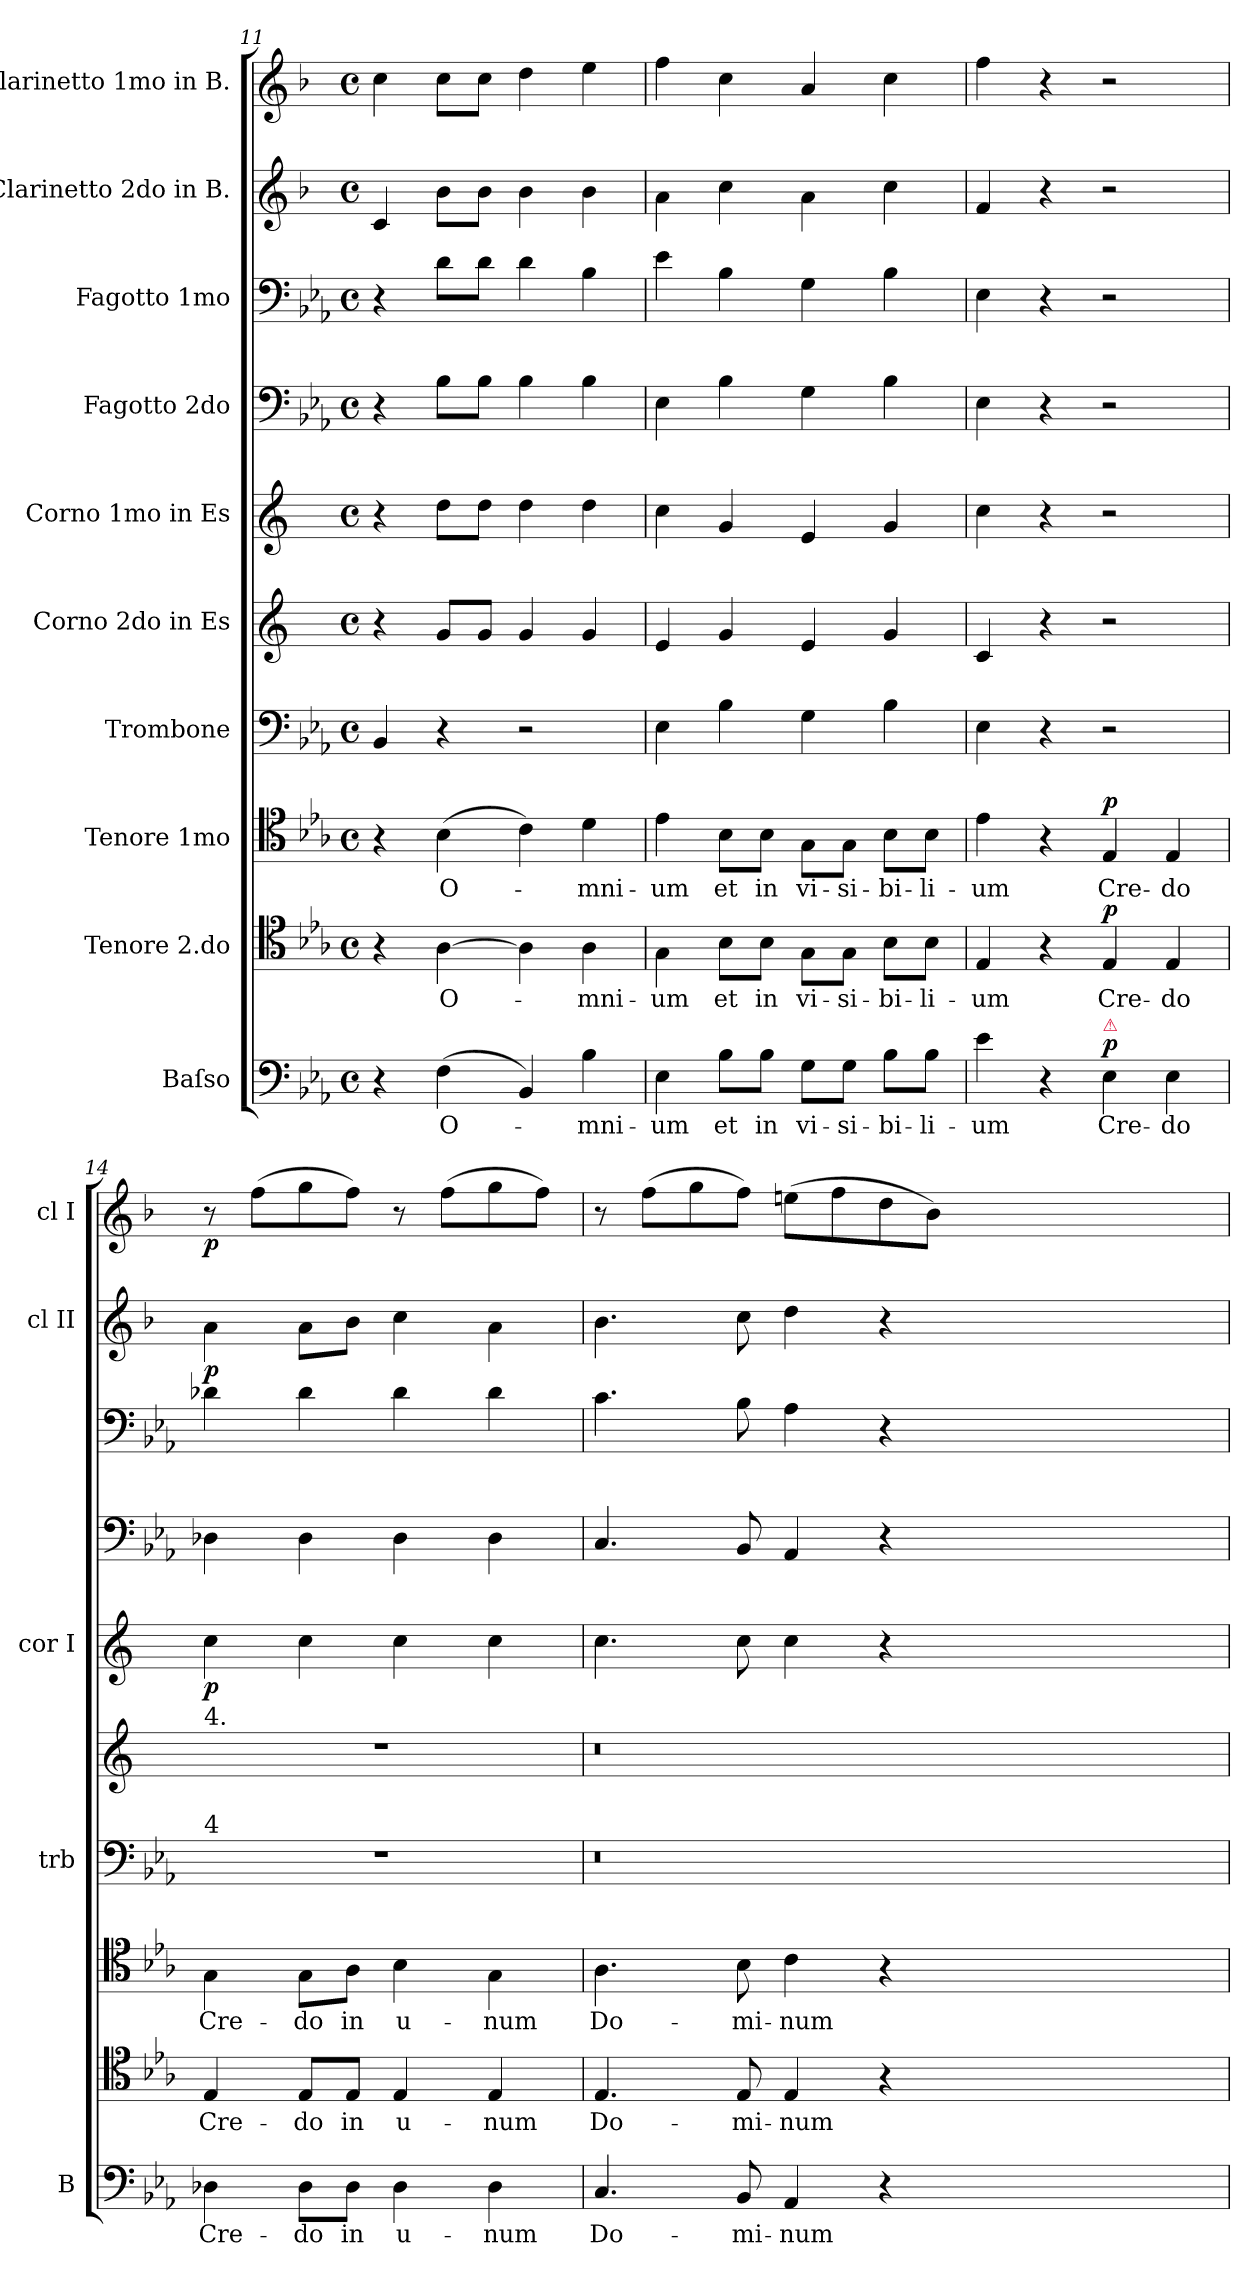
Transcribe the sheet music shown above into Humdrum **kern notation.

**kern	**text	**dynam	**kern	**text	**dynam	**kern	**text	**dynam	**kern	**kern	**kern	**dynam	**kern	**kern	**kern	**dynam	**kern	**dynam
*part10	*part10	*part10	*part9	*part9	*part9	*part8	*part8	*part8	*part7	*part6	*part5	*part5	*part4	*part3	*part2	*part2	*part1	*part1
*staff10	*staff10	*staff10	*staff9	*staff9	*staff9	*staff8	*staff8	*staff8	*staff7	*staff6	*staff5	*staff5	*staff4	*staff3	*staff2	*staff2	*staff1	*staff1
*I"Baſso	*	*	*I"Tenore 2.do	*	*	*I"Tenore 1mo	*	*	*I"Trombone	*I"Corno 2do in Es	*I"Corno 1mo in Es	*	*I"Fagotto 2do	*I"Fagotto 1mo	*I"Clarinetto 2do in B.	*	*I"Clarinetto 1mo in B.	*
*I'B	*	*	*	*	*	*	*	*	*I'trb	*	*I'cor I	*	*	*	*I'cl II	*	*I'cl I	*
*clefF4	*	*	*clefC4	*	*	*clefC4	*	*	*clefF4	*clefG2	*clefG2	*	*clefF4	*clefF4	*clefG2	*	*clefG2	*
*	*	*	*	*	*	*	*	*	*	*ITrd5c9	*ITrd5c9	*	*	*	*ITrd1c2	*	*ITrd1c2	*
*k[b-e-a-]	*	*	*k[b-e-a-]	*	*	*k[b-e-a-]	*	*	*k[b-e-a-]	*k[b-e-a-]	*k[b-e-a-]	*	*k[b-e-a-]	*k[b-e-a-]	*k[b-e-a-]	*	*k[b-e-a-]	*
*M4/4	*	*	*M4/4	*	*	*M4/4	*	*	*M4/4	*M4/4	*M4/4	*	*M4/4	*M4/4	*M4/4	*	*M4/4	*
*met(c)	*	*	*met(c)	*	*	*met(c)	*	*	*met(c)	*met(c)	*met(c)	*	*met(c)	*met(c)	*met(c)	*	*met(c)	*
=11	=11	=11	=11	=11	=11	=11	=11	=11	=11	=11	=11	=11	=11	=11	=11	=11	=11	=11
4r	.	.	4r	.	.	4r	.	.	4BB-/	4r	4r	.	4r	4r	4B-/	.	4b-\	.
(4F\	O-	.	[4A-\	O-	.	(4B-\	O-	.	4r	8B-/L	8f\L	.	8B-\L	8d\L	8a-\L	.	8b-\L	.
.	.	.	.	.	.	.	.	.	.	8B-/J	8f\J	.	8B-\J	8d\J	8a-\J	.	8b-\J	.
4BB-/)	.	.	4A-\]	.	.	4c\)	.	.	2r	4B-/	4f\	.	4B-\	4d\	4a-\	.	4cc\	.
4B-\	-mni-	.	4A-\	-mni-	.	4d\	-mni-	.	.	4B-/	4f\	.	4B-\	4B-\	4a-\	.	4dd\	.
=12	=12	=12	=12	=12	=12	=12	=12	=12	=12	=12	=12	=12	=12	=12	=12	=12	=12	=12
4E-\	-um	.	4G\	-um	.	4e-\	-um	.	4E-\	4G/	4e-\	.	4E-\	4e-\	4g\	.	4ee-\	.
8B-\L	et	.	8B-\L	et	.	8B-\L	et	.	4B-\	4B-/	4B-/	.	4B-\	4B-\	4b-\	.	4b-\	.
8B-\J	in	.	8B-\J	in	.	8B-\J	in	.	.	.	.	.	.	.	.	.	.	.
8G\L	vi-	.	8G\L	vi-	.	8G\L	vi-	.	4G\	4G/	4G/	.	4G\	4G\	4g\	.	4g/	.
8G\J	-si-	.	8G\J	-si-	.	8G\J	-si-	.	.	.	.	.	.	.	.	.	.	.
8B-\L	-bi-	.	8B-\L	-bi-	.	8B-\L	-bi-	.	4B-\	4B-/	4B-/	.	4B-\	4B-\	4b-\	.	4b-\	.
8B-\J	-li-	.	8B-\J	-li-	.	8B-\J	-li-	.	.	.	.	.	.	.	.	.	.	.
=13	=13	=13	=13	=13	=13	=13	=13	=13	=13	=13	=13	=13	=13	=13	=13	=13	=13	=13
4e-\	-um	.	4E-/	-um	.	4e-\	-um	.	4E-\	4E-/	4e-\	.	4E-\	4E-\	4e-/	.	4ee-\	.
4r	.	.	4r	.	.	4r	.	.	4r	4r	4r	.	4r	4r	4r	.	4r	.
!LO:TX:a:color=crimson:t=⚠	!	!	!	!	!	!	!	!	!	!	!	!	!	!	!	!	!	!
!	!	!LO:DY:a	!	!	!LO:DY:a	!	!	!LO:DY:b	!	!	!	!	!	!	!	!	!	!
4E-\	Cre-	p.	4E-/	Cre-	p.	4E-/	Cre-	p	2r	2r	2r	.	2r	2r	2r	.	2r	.
4E-\	-do	.	4E-/	-do	.	4E-/	-do	.	.	.	.	.	.	.	.	.	.	.
=14	=14	=14	=14	=14	=14	=14	=14	=14	=14	=14	=14	=14	=14	=14	=14	=14	=14	=14
!	!	!	!	!	!	!	!	!	!	!LO:TX:a:t=4.	!	!	!	!	!	!	!	!
!	!	!	!	!	!	!	!	!	!LO:TX:a:t=4	!	!	!	!	!	!	!	!	!
!	!	!	!	!	!	!	!	!	!	!	!	!LO:DY:b	!	!	!	!LO:DY:b	!	!LO:DY:b
4D-X\	Cre-	.	4E-/	Cre-	.	4G\	Cre-	.	1r	1r	4e-\	p.	4D-X\	4d-X\	4g\	p	8r	p.
.	.	.	.	.	.	.	.	.	.	.	.	.	.	.	.	.	(8ee-\L	.
8D-\L	-do	.	8E-/L	-do	.	8G\L	-do	.	.	.	4e-\	.	4D-\	4d-\	8g\L	.	8ff\	.
8D-\J	in	.	8E-/J	in	.	8A-\J	in	.	.	.	.	.	.	.	8a-\J	.	8ee-\J)	.
4D-\	u-	.	4E-/	u-	.	4B-\	u-	.	.	.	4e-\	.	4D-\	4d-\	4b-\	.	8r	.
.	.	.	.	.	.	.	.	.	.	.	.	.	.	.	.	.	(8ee-\L	.
4D-\	-num	.	4E-/	-num	.	4G\	-num	.	.	.	4e-\	.	4D-\	4d-\	4g\	.	8ff\	.
.	.	.	.	.	.	.	.	.	.	.	.	.	.	.	.	.	8ee-\J)	.
=15	=15	=15	=15	=15	=15	=15	=15	=15	=15	=15	=15	=15	=15	=15	=15	=15	=15	=15
4.C/	Do-	.	4.E-/	Do-	.	4.A-\	Do-	.	0.r	0.r	4.e-\	.	4.C/	4.c\	4.a-\	.	8r	.
.	.	.	.	.	.	.	.	.	.	.	.	.	.	.	.	.	(8ee-\L	.
.	.	.	.	.	.	.	.	.	.	.	.	.	.	.	.	.	8ff\	.
8BB-/	-mi-	.	8E-/	-mi-	.	8B-\	-mi-	.	.	.	8e-\	.	8BB-/	8B-\	8b-\	.	8ee-\J)	.
4AA-/	-num	.	4E-/	-num	.	4c\	-num	.	.	.	4e-\	.	4AA-/	4A-\	4cc\	.	(8ddn\L	.
.	.	.	.	.	.	.	.	.	.	.	.	.	.	.	.	.	8ee-\	.
4r	.	.	4r	.	.	4r	.	.	.	.	4r	.	4r	4r	4r	.	8cc\	.
.	.	.	.	.	.	.	.	.	.	.	.	.	.	.	.	.	8a-\J)	.
0ryy	.	.	0ryy	.	.	0ryy	.	.	.	.	0ryy	.	0ryy	0ryy	0ryy	.	0ryy	.
=	=	=	=	=	=	=	=	=	=	=	=	=	=	=	=	=	=	=
*-	*-	*-	*-	*-	*-	*-	*-	*-	*-	*-	*-	*-	*-	*-	*-	*-	*-	*-
